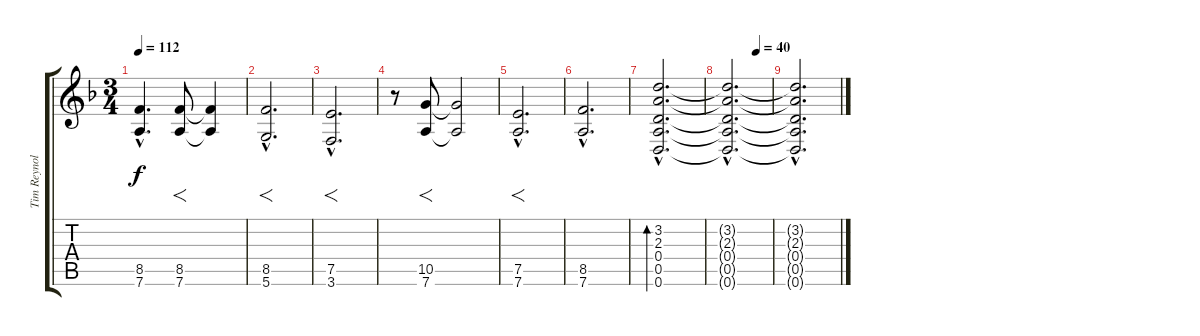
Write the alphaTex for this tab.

\track ("Tim Reynolds" "Tim Reynol") {instrument acousticguitarsteel}
\staff {score tabs}
\tuning (E4 B3 G3 D3 A2 D2) {hide}
\ts (3 4)
\tempo 112
\clef g2
\ks dminor
(8.5{hac t} 7.6{hac t}).4{d dy f} (8.5 7.6).8{f} (8.5{t} 7.6{t}).4 |
(8.5{hac} 5.6{hac}).2{f d} |
(7.5{hac} 3.6{hac}).2{f d} |
r.8 (10.5 7.6).8{f} (10.5{t} 7.6{t}).2 |
(7.5{hac} 7.6{hac}).2{f d} |
(8.5{hac} 7.6{hac}).2{d} |
(3.2{hac} 2.3{hac} 0.4{hac} 0.5{hac} 0.6{hac}).2{d bd 480} |
\tempo (40 0.6666666666666666)
(3.2{hac t} 2.3{hac t} 0.4{hac t} 0.5{hac t} 0.6{hac t}).2{d} |
(3.2{hac t} 2.3{hac t} 0.4{hac t} 0.5{hac t} 0.6{hac t}).2{d}
